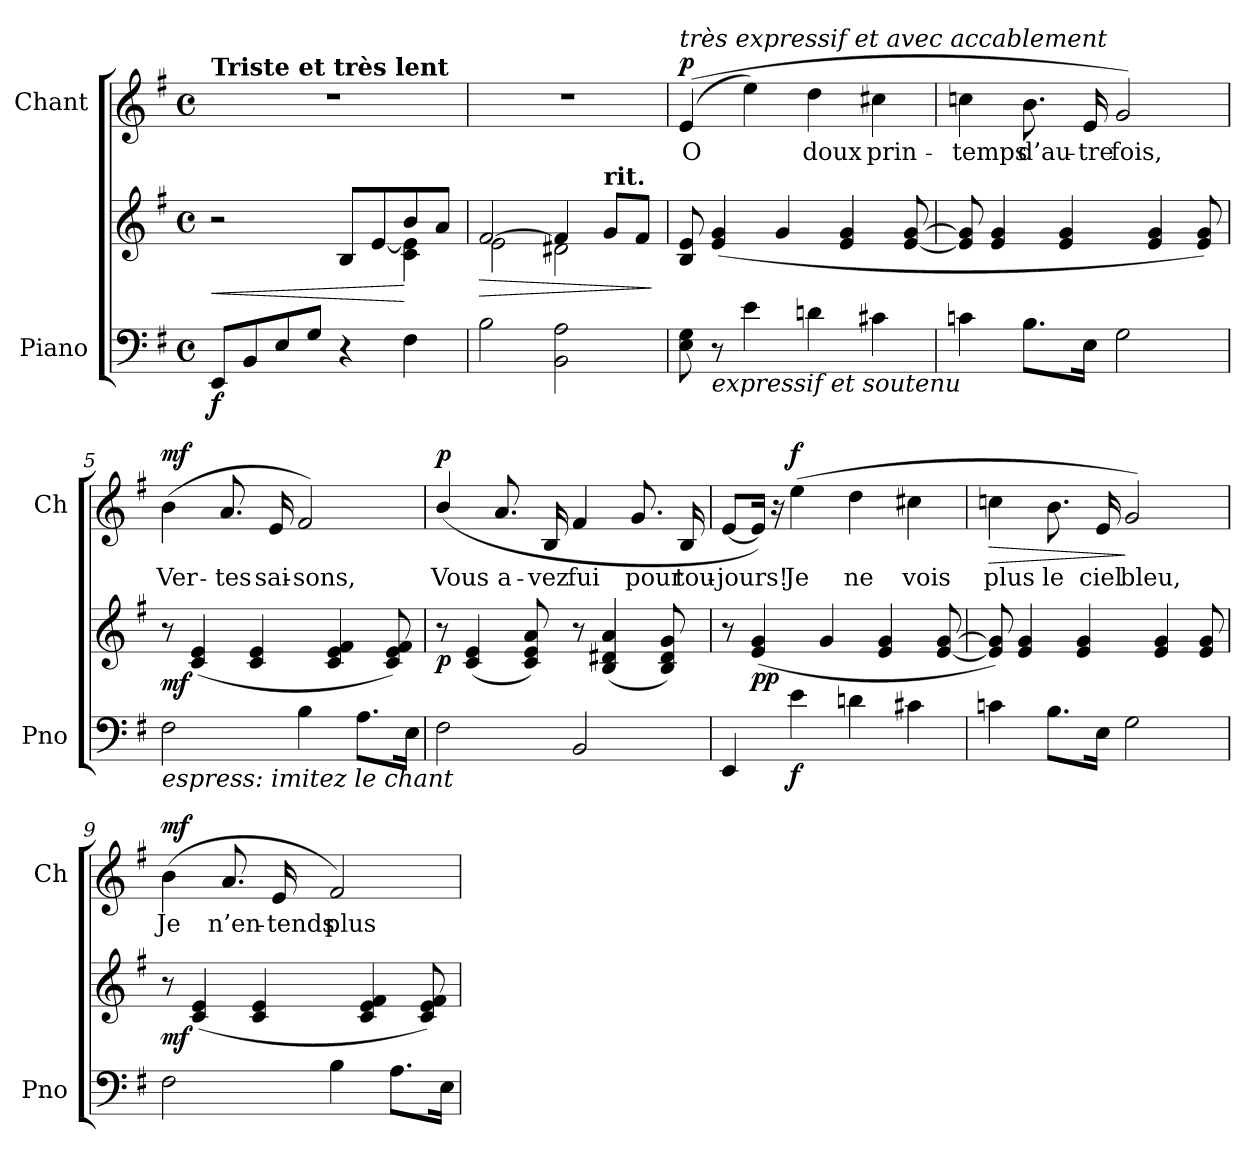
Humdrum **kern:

**kern	**kern	**dynam	**kern	**text	**dynam
*part2	*part2	*part2	*part1	*part1	*part1
*staff3	*staff2	*staff2/3	*staff1	*staff1	*staff1
*I"Piano	*	*	*I"Chant	*	*
*I'Pno	*	*	*I'Ch	*	*
*clefF4	*clefG2	*	*clefG2	*	*
*k[f#]	*k[f#]	*	*k[f#]	*	*
*M4/4	*M4/4	*	*M4/4	*	*
*met(c)	*met(c)	*	*met(c)	*	*
=1	=1	=1	=1	=1	=1
!	!	!	!LO:TX:a:B:t=Triste et très lent	!	!
!	!	!LO:HP:b	!	!	!
*	*^	*	*	*	*
!	!	!	!LO:DY:n=1:b=2	!	!	!
(>8EE/L	2r	2.ryy	< f	1r	.	.
8BB/	.	.	.	.	.	.
8E/	.	.	.	.	.	.
8G/J	.	.	.	.	.	.
4r	8B/L	.	.	.	.	.
.	[8e/	.	.	.	.	.
4F#\	8b/	4c\ 4e\]	[	.	.	.
.	8a/J	.	.	.	.	.
=2	=2	=2	=2	=2	=2	=2
!	!	!	!LO:HP:b	!	!	!
2B\	[2f#/	2e\	>	1r	.	.
2BB\ 2A\	4f#/]	2d#X\	.	.	.	.
!	!LO:TX:a:B:t=rit.	!	!	!	!	!
.	8g/L	.	.	.	.	.
.	8f#/J	.	.	.	.	.
*	*v	*v	*	*	*	*
.	.	]	.	.	.
=3	=3	=3	=3	=3	=3
!	!	!	!LO:TX:a:i:t=très expressif et avec accablement	!	!
!	!	!	!	!LO:LY:b	!LO:DY:a
8E\ 8G\	8B/ 8e/)	.	((4e/	O	p
!LO:TX:b:i:t=expressif et soutenu	!	!	!	!	!
!	!	!LO:DY:b=2	!	!	!
!	!	!LO:DY:n=1:b	!	!	!
8r	(>4e/ 4g/	mf pp	.	.	.
4e\	.	.	4ee\)	.	.
.	4g/	.	.	.	.
!	!	!	!	!LO:LY:b	!
4dn\	.	.	4dd\	doux	.
.	4e/ 4g/	.	.	.	.
!	!	!	!	!LO:LY:b	!
4c#X\	.	.	4cc#X\	prin-	.
.	[8e/ [8g/	.	.	.	.
!!LO:LB:g=z
=4	=4	=4	=4	=4	=4
!	!	!	!	!LO:LY:b	!
4cn\	8e/] 8g/]	.	4ccn\	-temps	.
.	4e/ 4g/	.	.	.	.
!	!	!	!	!LO:LY:b	!
8.B\L	.	.	8.b\	d’au-	.
.	4e/ 4g/	.	.	.	.
!	!	!	!	!LO:LY:b	!
16E\Jk	.	.	16e/	-tre	.
!	!	!	!	!LO:LY:b	!
2G\	.	.	2g/)	fois,	.
.	4e/ 4g/	.	.	.	.
.	8e/ 8g/)	.	.	.	.
=5	=5	=5	=5	=5	=5
!LO:TX:b:i:t=espress&colon; imitez le chant	!	!	!	!	!
!	!	!LO:DY:b	!	!LO:LY:b	!LO:DY:a
2F#\	8r	mf	(4b\	Ver-	mf
.	(>4c/ 4e/	.	.	.	.
!	!	!	!	!LO:LY:b	!
.	.	.	8.a/	-tes	.
.	4c/ 4e/	.	.	.	.
!	!	!	!	!LO:LY:b	!
.	.	.	16e/	sai-	.
!	!	!	!	!LO:LY:b	!
4B\	.	.	2f#/)	-sons,	.
.	4c/ 4e/ 4f#/	.	.	.	.
8.A\L	.	.	.	.	.
.	8c/ 8e/ 8f#/)	.	.	.	.
16E\Jk	.	.	.	.	.
=6	=6	=6	=6	=6	=6
!	!	!LO:DY:b	!	!LO:LY:b	!LO:DY:a
2F#\	8r	p	(>4b/	Vous	p
.	(>4c/ 4e/	.	.	.	.
!	!	!	!	!LO:LY:b	!
.	.	.	8.a/	a-	.
.	8c/ 8e/ 8a/)	.	.	.	.
!	!	!	!	!LO:LY:b	!
.	.	.	16B/	-vez	.
!	!	!	!	!LO:LY:b	!
2BB/	8r	.	4f#/	fui	.
.	(>4B/ 4d#X/ 4a/	.	.	.	.
!	!	!	!	!LO:LY:b	!
.	.	.	8.g/	pour	.
.	8B/ 8d#/ 8g/)	.	.	.	.
!	!	!	!	!LO:LY:b	!
.	.	.	16B/	tou-	.
=7	=7	=7	=7	=7	=7
!	!	!	!	!LO:LY:b	!
4EE/	8r	.	[<8e/L	-jours!	.
!	!	!LO:DY:b	!	!	!
.	(>4e/ 4g/	pp	16e/Jk])	.	.
.	.	.	16r	.	.
!	!	!LO:DY:b=2	!	!LO:LY:b	!LO:DY:a
4e\	.	f	(4ee\	Je	f
.	4g/	.	.	.	.
!	!	!	!	!LO:LY:b	!
4dn\	.	.	4dd\	ne	.
.	4e/ 4g/	.	.	.	.
!	!	!	!	!LO:LY:b	!
4c#X\	.	.	4cc#X\	vois	.
.	[8e/ [8g/	.	.	.	.
!!LO:LB:g=z
=8	=8	=8	=8	=8	=8
!	!	!	!	!LO:LY:b	!LO:HP:b
4cn\	8e/] 8g/])	.	4ccn\	plus	>
.	4e/ 4g/	.	.	.	.
!	!	!	!	!LO:LY:b	!
8.B\L	.	.	8.b\	le	.
.	4e/ 4g/	.	.	.	.
!	!	!	!	!LO:LY:b	!
16E\Jk	.	.	16e/	ciel	.
!	!	!	!	!LO:LY:b	!
2G\	.	.	2g/)	bleu,	]
.	4e/ 4g/	.	.	.	.
.	8e/ 8g/	.	.	.	.
=9	=9	=9	=9	=9	=9
!	!	!LO:DY:b	!	!LO:LY:b	!LO:DY:a
2F#\	8r	mf	(>4b\	Je	mf
.	(>4c/ 4e/	.	.	.	.
!	!	!	!	!LO:LY:b	!
.	.	.	8.a/	n’en-	.
.	4c/ 4e/	.	.	.	.
!	!	!	!	!LO:LY:b	!
.	.	.	16e/	-tends	.
!	!	!	!	!LO:LY:b	!
4B\	.	.	2f#/)	plus	.
.	4c/ 4e/ 4f#/	.	.	.	.
8.A\L	.	.	.	.	.
.	8c/ 8e/ 8f#/)	.	.	.	.
16E\Jk	.	.	.	.	.
=	=	=	=	=	=
*-	*-	*-	*-	*-	*-
